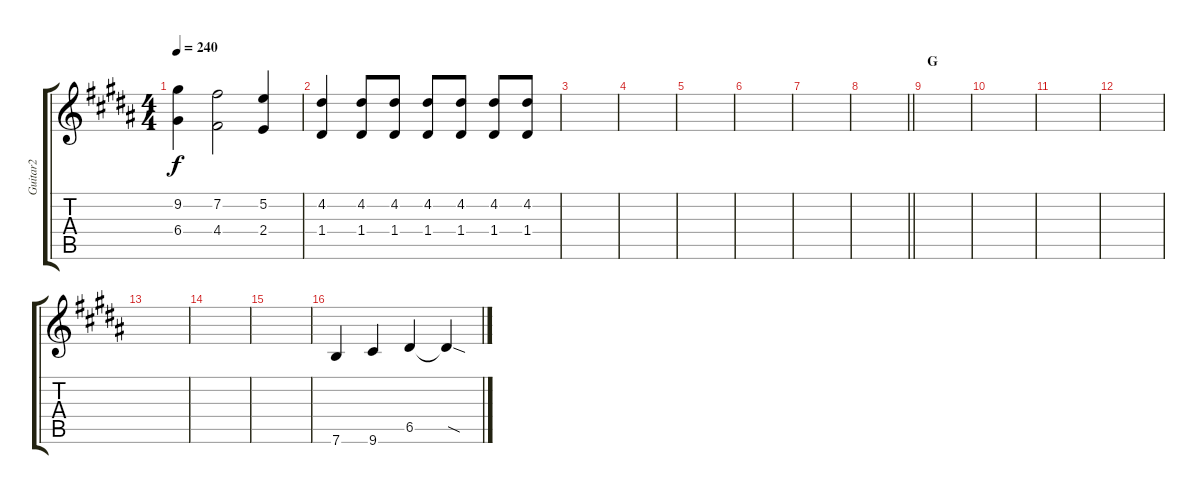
\track ("Guitar2" "Guitar2") {instrument distortionguitar}
\staff {score tabs}
\tuning (E4 B3 G3 D3 A2 E2) {hide}
\ts (4 4)
\tempo 240
\clef g2
\ks b
(9.2 6.4).4{dy f} (7.2 4.4).2 (5.2 2.4).4 |
(4.2 1.4).4 (4.2 1.4).8 (4.2 1.4).8 (4.2 1.4).8 (4.2 1.4).8 (4.2 1.4).8 (4.2 1.4).8 |
|
|
|
|
|
\barLineRight lightlight
|
\section ("" "G")
|
|
|
|
|
|
|
7.6.4 9.6.4 6.5.4 6.5{sod t}.4
